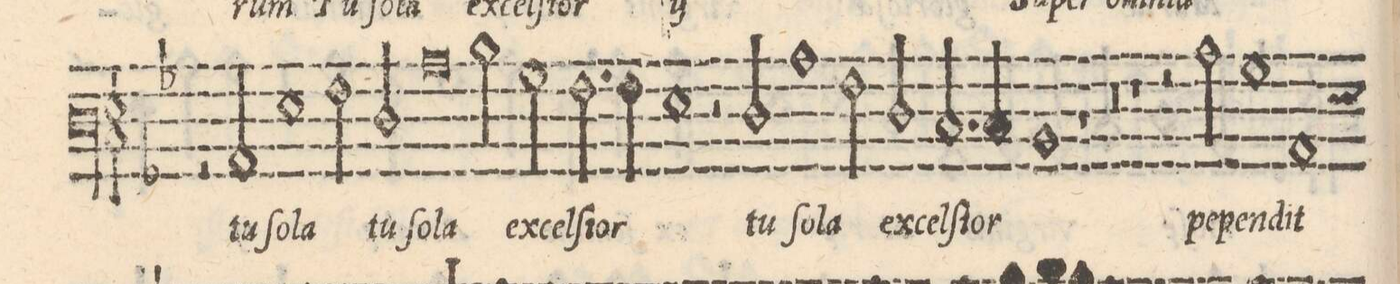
**kern	**text
*I"BASSVS	*
*clefF3	*
*k[b-]	*
*met(C|)	*
*M2/1	*
2r	.
2C/	tu
1G	ſo-
=20-	=20-
2A\	-la
2F/	tu
0c	ſo-
=21-	=21-
2d\	-la
2B-\	ex-
=22-	=22-
2.A\	-cel-
4A\	-ſi-
1G	-or
=23-	=23-
2r	.
2F/	tu
1c	ſo-
=24-	=24-
2A\	-la
2F/	ex-
2.E/	-cel-
4E/	-ſi-
=25-	=25-
1D	-or
1r	.
=26-	=26-
0r	.
=27-	=27-
1r	.
2r	.
2c\	pe-
=28-	=28-
1B-	-pen-
1C	-dit
*custos:G	*
=29-	=29-
*-	*-
